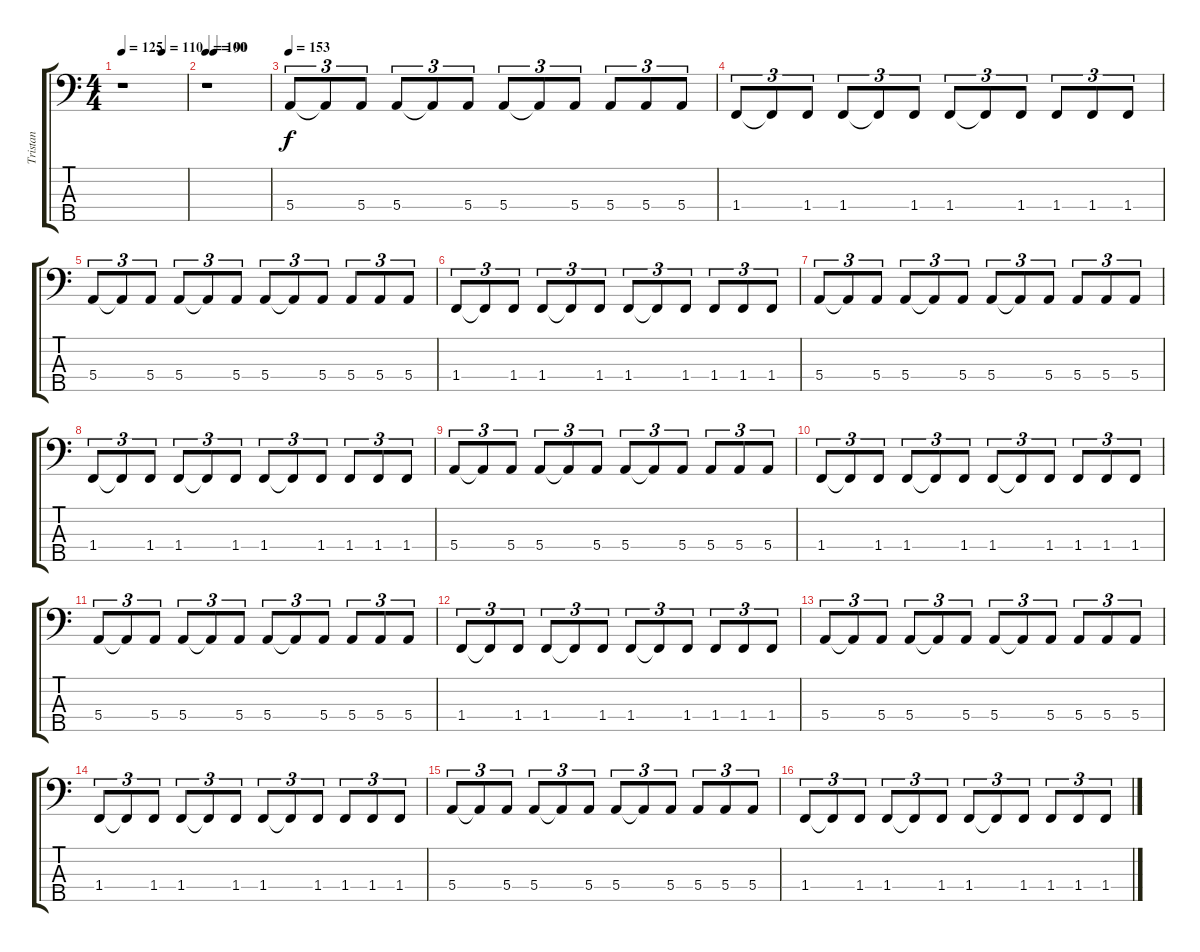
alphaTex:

\track ("Tristan" "Tristan") {instrument electricbassfinger}
\staff {score tabs}
\tuning (G2 D2 A1 E1 B0) {hide}
\ts (4 4)
\tempo 125
\tempo (110 0.625)
\clef f4
\ks c
r.1{dy f} |
\tempo 100
\tempo (90 0.125)
r.1 |
\tempo 153
5.4.8{tu (3 2)} 5.4{t}.8{tu (3 2)} 5.4.8{tu (3 2)} 5.4.8{tu (3 2)} 5.4{t}.8{tu (3 2)} 5.4.8{tu (3 2)} 5.4.8{tu (3 2)} 5.4{t}.8{tu (3 2)} 5.4.8{tu (3 2)} 5.4.8{tu (3 2)} 5.4.8{tu (3 2)} 5.4.8{tu (3 2)} |
1.4.8{tu (3 2)} 1.4{t}.8{tu (3 2)} 1.4.8{tu (3 2)} 1.4.8{tu (3 2)} 1.4{t}.8{tu (3 2)} 1.4.8{tu (3 2)} 1.4.8{tu (3 2)} 1.4{t}.8{tu (3 2)} 1.4.8{tu (3 2)} 1.4.8{tu (3 2)} 1.4.8{tu (3 2)} 1.4.8{tu (3 2)} |
5.4.8{tu (3 2)} 5.4{t}.8{tu (3 2)} 5.4.8{tu (3 2)} 5.4.8{tu (3 2)} 5.4{t}.8{tu (3 2)} 5.4.8{tu (3 2)} 5.4.8{tu (3 2)} 5.4{t}.8{tu (3 2)} 5.4.8{tu (3 2)} 5.4.8{tu (3 2)} 5.4.8{tu (3 2)} 5.4.8{tu (3 2)} |
1.4.8{tu (3 2)} 1.4{t}.8{tu (3 2)} 1.4.8{tu (3 2)} 1.4.8{tu (3 2)} 1.4{t}.8{tu (3 2)} 1.4.8{tu (3 2)} 1.4.8{tu (3 2)} 1.4{t}.8{tu (3 2)} 1.4.8{tu (3 2)} 1.4.8{tu (3 2)} 1.4.8{tu (3 2)} 1.4.8{tu (3 2)} |
5.4.8{tu (3 2)} 5.4{t}.8{tu (3 2)} 5.4.8{tu (3 2)} 5.4.8{tu (3 2)} 5.4{t}.8{tu (3 2)} 5.4.8{tu (3 2)} 5.4.8{tu (3 2)} 5.4{t}.8{tu (3 2)} 5.4.8{tu (3 2)} 5.4.8{tu (3 2)} 5.4.8{tu (3 2)} 5.4.8{tu (3 2)} |
1.4.8{tu (3 2)} 1.4{t}.8{tu (3 2)} 1.4.8{tu (3 2)} 1.4.8{tu (3 2)} 1.4{t}.8{tu (3 2)} 1.4.8{tu (3 2)} 1.4.8{tu (3 2)} 1.4{t}.8{tu (3 2)} 1.4.8{tu (3 2)} 1.4.8{tu (3 2)} 1.4.8{tu (3 2)} 1.4.8{tu (3 2)} |
5.4.8{tu (3 2)} 5.4{t}.8{tu (3 2)} 5.4.8{tu (3 2)} 5.4.8{tu (3 2)} 5.4{t}.8{tu (3 2)} 5.4.8{tu (3 2)} 5.4.8{tu (3 2)} 5.4{t}.8{tu (3 2)} 5.4.8{tu (3 2)} 5.4.8{tu (3 2)} 5.4.8{tu (3 2)} 5.4.8{tu (3 2)} |
1.4.8{tu (3 2)} 1.4{t}.8{tu (3 2)} 1.4.8{tu (3 2)} 1.4.8{tu (3 2)} 1.4{t}.8{tu (3 2)} 1.4.8{tu (3 2)} 1.4.8{tu (3 2)} 1.4{t}.8{tu (3 2)} 1.4.8{tu (3 2)} 1.4.8{tu (3 2)} 1.4.8{tu (3 2)} 1.4.8{tu (3 2)} |
5.4.8{tu (3 2)} 5.4{t}.8{tu (3 2)} 5.4.8{tu (3 2)} 5.4.8{tu (3 2)} 5.4{t}.8{tu (3 2)} 5.4.8{tu (3 2)} 5.4.8{tu (3 2)} 5.4{t}.8{tu (3 2)} 5.4.8{tu (3 2)} 5.4.8{tu (3 2)} 5.4.8{tu (3 2)} 5.4.8{tu (3 2)} |
1.4.8{tu (3 2)} 1.4{t}.8{tu (3 2)} 1.4.8{tu (3 2)} 1.4.8{tu (3 2)} 1.4{t}.8{tu (3 2)} 1.4.8{tu (3 2)} 1.4.8{tu (3 2)} 1.4{t}.8{tu (3 2)} 1.4.8{tu (3 2)} 1.4.8{tu (3 2)} 1.4.8{tu (3 2)} 1.4.8{tu (3 2)} |
5.4.8{tu (3 2)} 5.4{t}.8{tu (3 2)} 5.4.8{tu (3 2)} 5.4.8{tu (3 2)} 5.4{t}.8{tu (3 2)} 5.4.8{tu (3 2)} 5.4.8{tu (3 2)} 5.4{t}.8{tu (3 2)} 5.4.8{tu (3 2)} 5.4.8{tu (3 2)} 5.4.8{tu (3 2)} 5.4.8{tu (3 2)} |
1.4.8{tu (3 2)} 1.4{t}.8{tu (3 2)} 1.4.8{tu (3 2)} 1.4.8{tu (3 2)} 1.4{t}.8{tu (3 2)} 1.4.8{tu (3 2)} 1.4.8{tu (3 2)} 1.4{t}.8{tu (3 2)} 1.4.8{tu (3 2)} 1.4.8{tu (3 2)} 1.4.8{tu (3 2)} 1.4.8{tu (3 2)} |
5.4.8{tu (3 2)} 5.4{t}.8{tu (3 2)} 5.4.8{tu (3 2)} 5.4.8{tu (3 2)} 5.4{t}.8{tu (3 2)} 5.4.8{tu (3 2)} 5.4.8{tu (3 2)} 5.4{t}.8{tu (3 2)} 5.4.8{tu (3 2)} 5.4.8{tu (3 2)} 5.4.8{tu (3 2)} 5.4.8{tu (3 2)} |
1.4.8{tu (3 2)} 1.4{t}.8{tu (3 2)} 1.4.8{tu (3 2)} 1.4.8{tu (3 2)} 1.4{t}.8{tu (3 2)} 1.4.8{tu (3 2)} 1.4.8{tu (3 2)} 1.4{t}.8{tu (3 2)} 1.4.8{tu (3 2)} 1.4.8{tu (3 2)} 1.4.8{tu (3 2)} 1.4.8{tu (3 2)}
